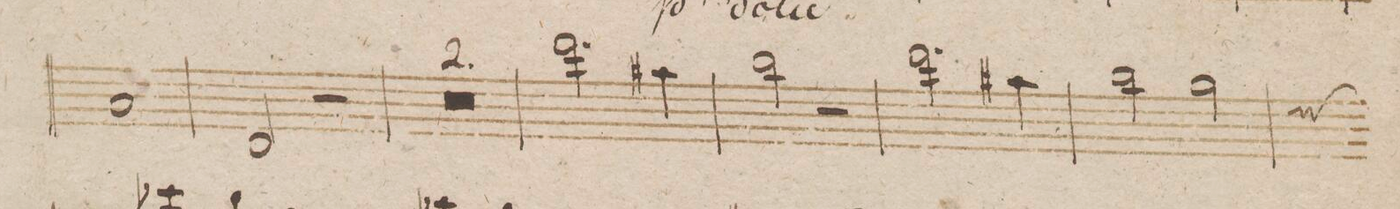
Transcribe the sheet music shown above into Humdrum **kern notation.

**kern	**dynam
*I"Fagotto 1mo	*
*clefF4	*
*k[b-]	*
*met(c)	*
*M4/4	*
1C	.
=151	=151
2FF/	.
2r	.
=152	=152
0r	.
=153	=153
=154	=154
2.f\	.
4c#X\	.
=155	=155
2d\	.
2r	.
=156	=156
2.f\	.
4c#X\	.
=157	=157
2d\	.
2B-\	.
*custos:F	*
=158	=158
*-	*-
